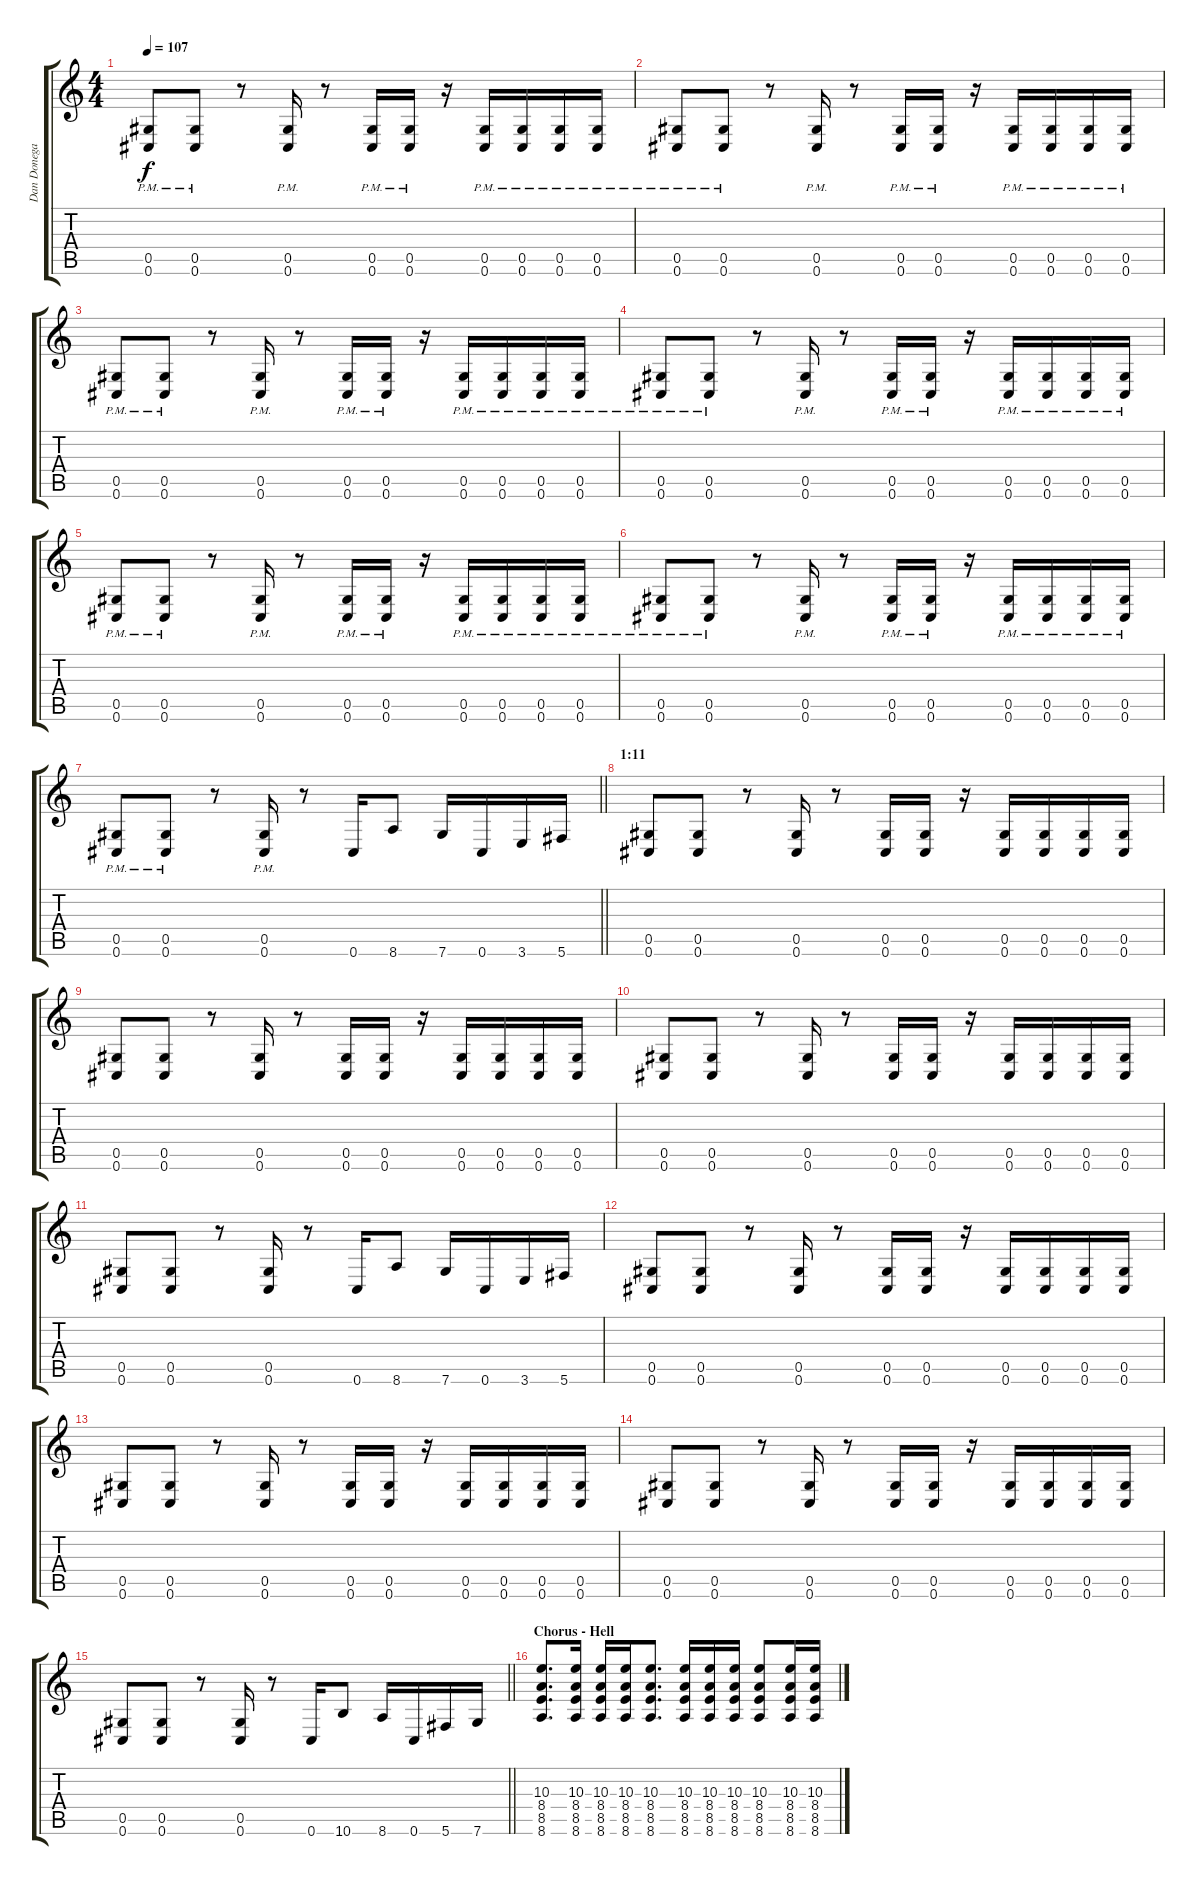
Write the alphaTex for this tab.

\track ("Dan Donegan" "Dan Donega") {instrument distortionguitar}
\staff {score tabs}
\tuning (Eb4 Bb3 Gb3 Db3 Ab2 Db2) {hide}
\ts (4 4)
\tempo 107
\clef g2
\ks c
(0.5{pm} 0.6{pm}).8{dy f} (0.5{pm} 0.6{pm}).8 r.8 (0.5{pm} 0.6{pm}).16 r.8 (0.5{pm} 0.6{pm}).16 (0.5{pm} 0.6{pm}).16 r.16 (0.5{pm} 0.6{pm}).16 (0.5{pm} 0.6{pm}).16 (0.5{pm} 0.6{pm}).16 (0.5{pm} 0.6{pm}).16 |
(0.5{pm} 0.6{pm}).8 (0.5{pm} 0.6{pm}).8 r.8 (0.5{pm} 0.6{pm}).16 r.8 (0.5{pm} 0.6{pm}).16 (0.5{pm} 0.6{pm}).16 r.16 (0.5{pm} 0.6{pm}).16 (0.5{pm} 0.6{pm}).16 (0.5{pm} 0.6{pm}).16 (0.5{pm} 0.6{pm}).16 |
(0.5{pm} 0.6{pm}).8 (0.5{pm} 0.6{pm}).8 r.8 (0.5{pm} 0.6{pm}).16 r.8 (0.5{pm} 0.6{pm}).16 (0.5{pm} 0.6{pm}).16 r.16 (0.5{pm} 0.6{pm}).16 (0.5{pm} 0.6{pm}).16 (0.5{pm} 0.6{pm}).16 (0.5{pm} 0.6{pm}).16 |
(0.5{pm} 0.6{pm}).8 (0.5{pm} 0.6{pm}).8 r.8 (0.5{pm} 0.6{pm}).16 r.8 (0.5{pm} 0.6{pm}).16 (0.5{pm} 0.6{pm}).16 r.16 (0.5{pm} 0.6{pm}).16 (0.5{pm} 0.6{pm}).16 (0.5{pm} 0.6{pm}).16 (0.5{pm} 0.6{pm}).16 |
(0.5{pm} 0.6{pm}).8 (0.5{pm} 0.6{pm}).8 r.8 (0.5{pm} 0.6{pm}).16 r.8 (0.5{pm} 0.6{pm}).16 (0.5{pm} 0.6{pm}).16 r.16 (0.5{pm} 0.6{pm}).16 (0.5{pm} 0.6{pm}).16 (0.5{pm} 0.6{pm}).16 (0.5{pm} 0.6{pm}).16 |
(0.5{pm} 0.6{pm}).8 (0.5{pm} 0.6{pm}).8 r.8 (0.5{pm} 0.6{pm}).16 r.8 (0.5{pm} 0.6{pm}).16 (0.5{pm} 0.6{pm}).16 r.16 (0.5{pm} 0.6{pm}).16 (0.5{pm} 0.6{pm}).16 (0.5{pm} 0.6{pm}).16 (0.5{pm} 0.6{pm}).16 |
\barLineRight lightlight
(0.5{pm} 0.6{pm}).8 (0.5{pm} 0.6{pm}).8 r.8 (0.5{pm} 0.6{pm}).16 r.8 0.6.16 8.6.8 7.6.16 0.6.16 3.6.16 5.6.16 |
\section ("" "1:11")
(0.5 0.6).8 (0.5 0.6).8 r.8 (0.5 0.6).16 r.8 (0.5 0.6).16 (0.5 0.6).16 r.16 (0.5 0.6).16 (0.5 0.6).16 (0.5 0.6).16 (0.5 0.6).16 |
(0.5 0.6).8 (0.5 0.6).8 r.8 (0.5 0.6).16 r.8 (0.5 0.6).16 (0.5 0.6).16 r.16 (0.5 0.6).16 (0.5 0.6).16 (0.5 0.6).16 (0.5 0.6).16 |
(0.5 0.6).8 (0.5 0.6).8 r.8 (0.5 0.6).16 r.8 (0.5 0.6).16 (0.5 0.6).16 r.16 (0.5 0.6).16 (0.5 0.6).16 (0.5 0.6).16 (0.5 0.6).16 |
(0.5 0.6).8 (0.5 0.6).8 r.8 (0.5 0.6).16 r.8 0.6.16 8.6.8 7.6.16 0.6.16 3.6.16 5.6.16 |
(0.5 0.6).8 (0.5 0.6).8 r.8 (0.5 0.6).16 r.8 (0.5 0.6).16 (0.5 0.6).16 r.16 (0.5 0.6).16 (0.5 0.6).16 (0.5 0.6).16 (0.5 0.6).16 |
(0.5 0.6).8 (0.5 0.6).8 r.8 (0.5 0.6).16 r.8 (0.5 0.6).16 (0.5 0.6).16 r.16 (0.5 0.6).16 (0.5 0.6).16 (0.5 0.6).16 (0.5 0.6).16 |
(0.5 0.6).8 (0.5 0.6).8 r.8 (0.5 0.6).16 r.8 (0.5 0.6).16 (0.5 0.6).16 r.16 (0.5 0.6).16 (0.5 0.6).16 (0.5 0.6).16 (0.5 0.6).16 |
\barLineRight lightlight
(0.5 0.6).8 (0.5 0.6).8 r.8 (0.5 0.6).16 r.8 0.6.16 10.6.8 8.6.16 0.6.16 5.6.16 7.6.16 |
\section ("" "Chorus - Hell")
(10.3 8.4 8.5 8.6).8{d} (10.3 8.4 8.5 8.6).16 (10.3 8.4 8.5 8.6).16 (10.3 8.4 8.5 8.6).16 (10.3 8.4 8.5 8.6).8{d} (10.3 8.4 8.5 8.6).16 (10.3 8.4 8.5 8.6).16 (10.3 8.4 8.5 8.6).16 (10.3 8.4 8.5 8.6).8 (10.3 8.4 8.5 8.6).16 (10.3 8.4 8.5 8.6).16
